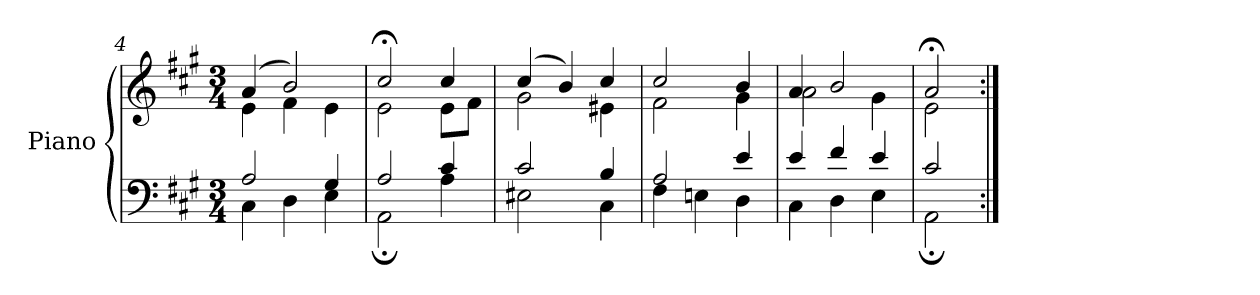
**kern	**kern
*part1	*part1
*staff2	*staff1
*I"Piano	*
*I'Pno	*
*clefF4	*clefG2
*k[f#c#g#]	*k[f#c#g#]
*M3/4	*M3/4
=4	=4
*^	*^
2A/	4C#\	(>4a/	4e\
.	4D\	2b/)	4f#\
4G#/	4E\	.	4e\
=5	=5	=5	=5
2A/	2AA;\	2cc#;</	2e\
4c#/	4A\	4cc#/	8e\L
.	.	.	8f#\J
=6	=6	=6	=6
2c#/	2E#X\	(>4cc#/	2g#\
.	.	4b/)	.
4B/	4C#\	4cc#/	4e#X\
=7	=7	=7	=7
2A/	4F#\	2cc#/	2f#\
.	4En\	.	.
4e/	4D\	4b/	4g#\
=8	=8	=8	=8
4e/	4C#\	4a/	2a\
4f#/	4D\	2b/	.
4e/	4E\	.	4g#\
=9	=9	=9	=9
2c#/	2AA;\	2a;</	2e\
*v	*v	*	*
*	*v	*v
=:|!	=:|!
*-	*-
